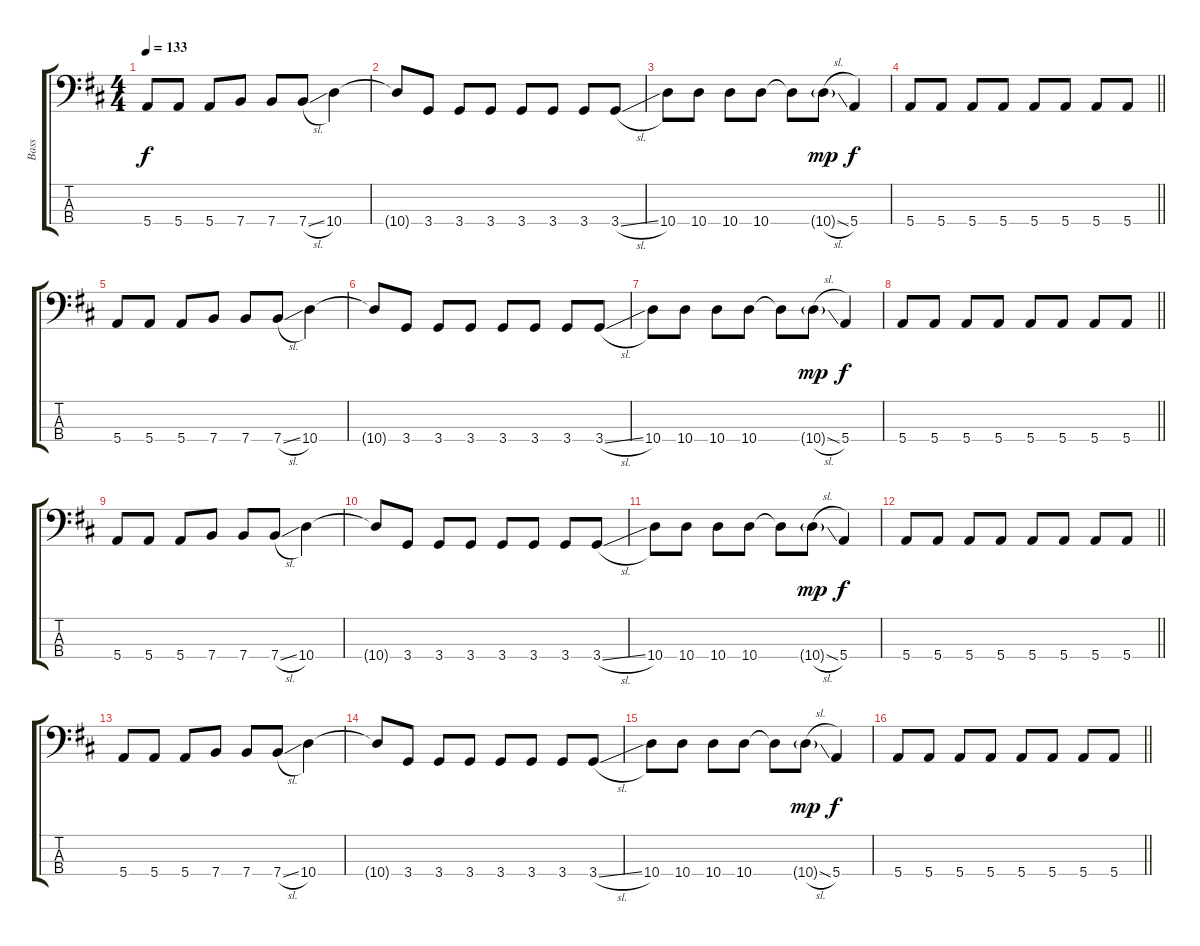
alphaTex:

\track ("Bass" "Bass") {instrument electricbasspick}
\staff {score tabs}
\tuning (G2 D2 A1 E1) {hide}
\ts (4 4)
\tempo 133
\clef f4
\ks d
5.4.8{dy f} 5.4.8 5.4.8 7.4.8 7.4.8 7.4{sl}.8 10.4.4 |
10.4{t}.8 3.4.8 3.4.8 3.4.8 3.4.8 3.4.8 3.4.8 3.4{sl}.8 |
10.4.8 10.4.8 10.4.8 10.4.8 10.4{t}.8 10.4{sl g}.8{dy mp} 5.4.4{dy f} |
\barLineRight lightlight
5.4.8 5.4.8 5.4.8 5.4.8 5.4.8 5.4.8 5.4.8 5.4.8 |
5.4.8 5.4.8 5.4.8 7.4.8 7.4.8 7.4{sl}.8 10.4.4 |
10.4{t}.8 3.4.8 3.4.8 3.4.8 3.4.8 3.4.8 3.4.8 3.4{sl}.8 |
10.4.8 10.4.8 10.4.8 10.4.8 10.4{t}.8 10.4{sl g}.8{dy mp} 5.4.4{dy f} |
\barLineRight lightlight
5.4.8 5.4.8 5.4.8 5.4.8 5.4.8 5.4.8 5.4.8 5.4.8 |
5.4.8 5.4.8 5.4.8 7.4.8 7.4.8 7.4{sl}.8 10.4.4 |
10.4{t}.8 3.4.8 3.4.8 3.4.8 3.4.8 3.4.8 3.4.8 3.4{sl}.8 |
10.4.8 10.4.8 10.4.8 10.4.8 10.4{t}.8 10.4{sl g}.8{dy mp} 5.4.4{dy f} |
\barLineRight lightlight
5.4.8 5.4.8 5.4.8 5.4.8 5.4.8 5.4.8 5.4.8 5.4.8 |
5.4.8 5.4.8 5.4.8 7.4.8 7.4.8 7.4{sl}.8 10.4.4 |
10.4{t}.8 3.4.8 3.4.8 3.4.8 3.4.8 3.4.8 3.4.8 3.4{sl}.8 |
10.4.8 10.4.8 10.4.8 10.4.8 10.4{t}.8 10.4{sl g}.8{dy mp} 5.4.4{dy f} |
\barLineRight lightlight
5.4.8 5.4.8 5.4.8 5.4.8 5.4.8 5.4.8 5.4.8 5.4.8
